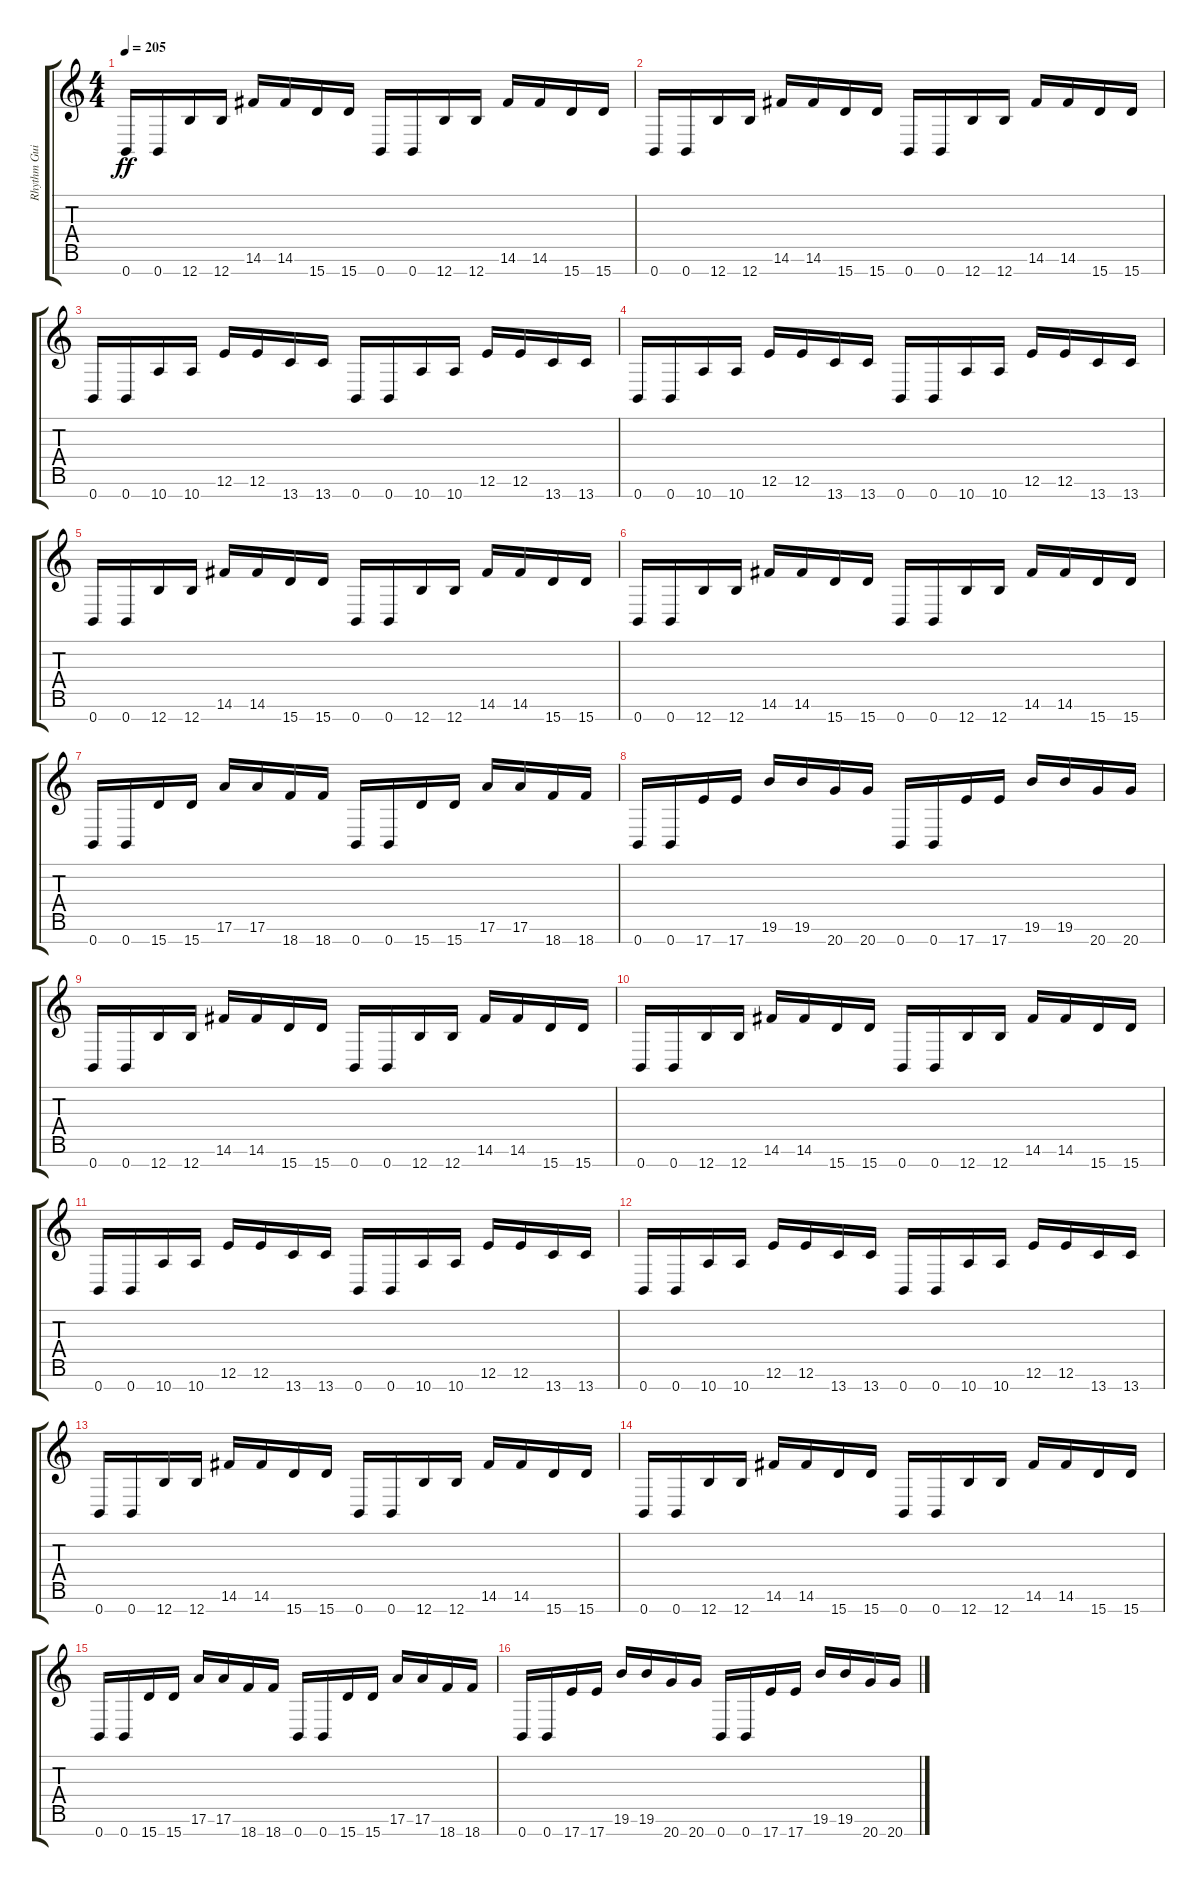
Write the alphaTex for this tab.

\track ("Rhythm Guitar 2" "Rhythm Gui") {instrument overdrivenguitar}
\staff {score tabs}
\tuning (E4 B3 G3 D3 A2 E2 B1) {hide}
\ts (4 4)
\tempo 205
\clef g2
\ks c
0.7.16{dy ff} 0.7.16 12.7.16 12.7.16 14.6.16 14.6.16 15.7.16 15.7.16 0.7.16 0.7.16 12.7.16 12.7.16 14.6.16 14.6.16 15.7.16 15.7.16 |
0.7.16 0.7.16 12.7.16 12.7.16 14.6.16 14.6.16 15.7.16 15.7.16 0.7.16 0.7.16 12.7.16 12.7.16 14.6.16 14.6.16 15.7.16 15.7.16 |
0.7.16 0.7.16 10.7.16 10.7.16 12.6.16 12.6.16 13.7.16 13.7.16 0.7.16 0.7.16 10.7.16 10.7.16 12.6.16 12.6.16 13.7.16 13.7.16 |
0.7.16 0.7.16 10.7.16 10.7.16 12.6.16 12.6.16 13.7.16 13.7.16 0.7.16 0.7.16 10.7.16 10.7.16 12.6.16 12.6.16 13.7.16 13.7.16 |
0.7.16 0.7.16 12.7.16 12.7.16 14.6.16 14.6.16 15.7.16 15.7.16 0.7.16 0.7.16 12.7.16 12.7.16 14.6.16 14.6.16 15.7.16 15.7.16 |
0.7.16 0.7.16 12.7.16 12.7.16 14.6.16 14.6.16 15.7.16 15.7.16 0.7.16 0.7.16 12.7.16 12.7.16 14.6.16 14.6.16 15.7.16 15.7.16 |
0.7.16 0.7.16 15.7.16 15.7.16 17.6.16 17.6.16 18.7.16 18.7.16 0.7.16 0.7.16 15.7.16 15.7.16 17.6.16 17.6.16 18.7.16 18.7.16 |
0.7.16 0.7.16 17.7.16 17.7.16 19.6.16 19.6.16 20.7.16 20.7.16 0.7.16 0.7.16 17.7.16 17.7.16 19.6.16 19.6.16 20.7.16 20.7.16 |
0.7.16 0.7.16 12.7.16 12.7.16 14.6.16 14.6.16 15.7.16 15.7.16 0.7.16 0.7.16 12.7.16 12.7.16 14.6.16 14.6.16 15.7.16 15.7.16 |
0.7.16 0.7.16 12.7.16 12.7.16 14.6.16 14.6.16 15.7.16 15.7.16 0.7.16 0.7.16 12.7.16 12.7.16 14.6.16 14.6.16 15.7.16 15.7.16 |
0.7.16 0.7.16 10.7.16 10.7.16 12.6.16 12.6.16 13.7.16 13.7.16 0.7.16 0.7.16 10.7.16 10.7.16 12.6.16 12.6.16 13.7.16 13.7.16 |
0.7.16 0.7.16 10.7.16 10.7.16 12.6.16 12.6.16 13.7.16 13.7.16 0.7.16 0.7.16 10.7.16 10.7.16 12.6.16 12.6.16 13.7.16 13.7.16 |
0.7.16 0.7.16 12.7.16 12.7.16 14.6.16 14.6.16 15.7.16 15.7.16 0.7.16 0.7.16 12.7.16 12.7.16 14.6.16 14.6.16 15.7.16 15.7.16 |
0.7.16 0.7.16 12.7.16 12.7.16 14.6.16 14.6.16 15.7.16 15.7.16 0.7.16 0.7.16 12.7.16 12.7.16 14.6.16 14.6.16 15.7.16 15.7.16 |
0.7.16 0.7.16 15.7.16 15.7.16 17.6.16 17.6.16 18.7.16 18.7.16 0.7.16 0.7.16 15.7.16 15.7.16 17.6.16 17.6.16 18.7.16 18.7.16 |
0.7.16 0.7.16 17.7.16 17.7.16 19.6.16 19.6.16 20.7.16 20.7.16 0.7.16 0.7.16 17.7.16 17.7.16 19.6.16 19.6.16 20.7.16 20.7.16
